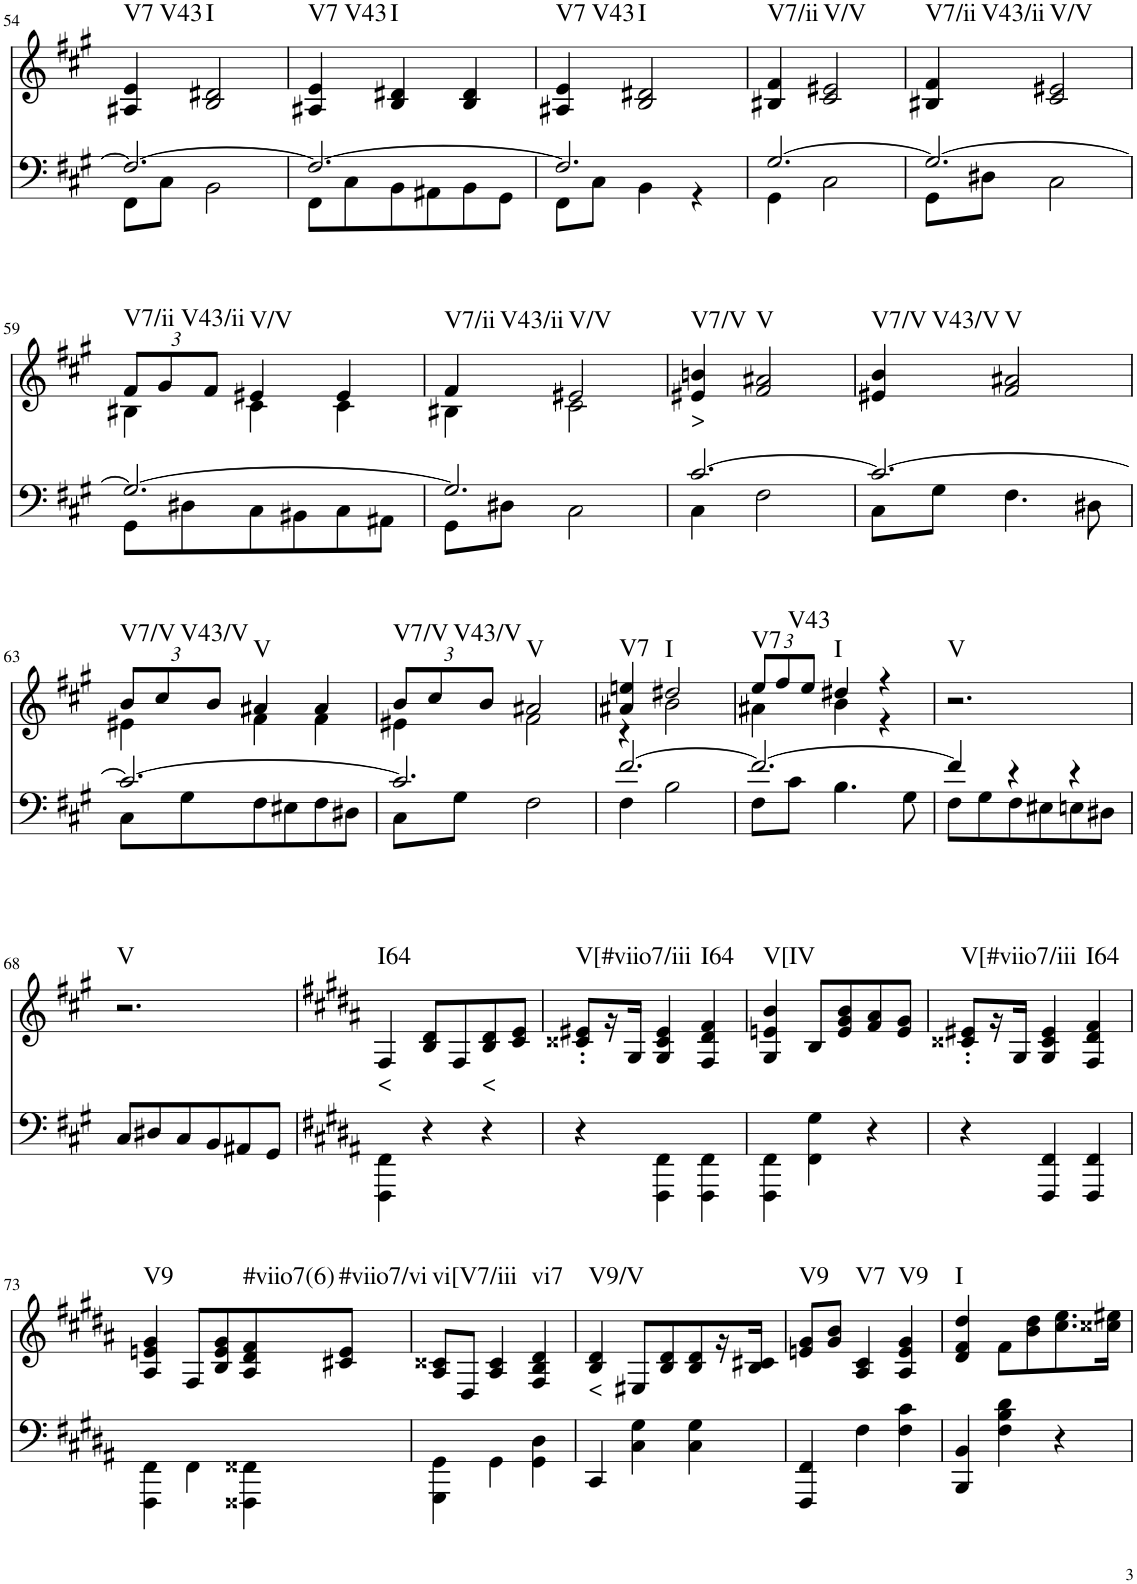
**kern	**kern	**text	**harte
*part2	*part1	*part1	*part1
*staff2	*staff1	*staff1	*
*I"Piano	*I"Piano	*	*
*I'Pno	*I'Pno	*	*
!!LO:PB:g=z
*clefF4	*clefG2	*	*
*k[f#c#g#]	*k[f#c#g#]	*	*
*M3/4	*M3/4	*	*
=54	=54	=54	=54
*^	*	*	*
!	!	!	!	!LO:H:n=1:kt=V7
!	!	!	!	!LO:H:n=2:kt=V43
2.F#/_	8FF#\L	4A#X/ 4e/	.	N N
.	8C#\J	.	.	.
!	!	!	!	!LO:H:kt=I
.	2BB\	2B/ 2d#X/	.	N
=55	=55	=55	=55	=55
!	!	!	!	!LO:H:n=1:kt=V7
!	!	!	!	!LO:H:n=2:kt=V43
2.F#/_	8FF#\L	4A#X/ 4e/	.	N N
.	8C#\	.	.	.
!	!	!	!	!LO:H:kt=I
.	8BB\	4B/ 4d#X/	.	N
.	8AA#X\	.	.	.
.	8BB\	4B/ 4d#/	.	.
.	8GG#\J	.	.	.
=56	=56	=56	=56	=56
!	!	!	!	!LO:H:n=1:kt=V7
!	!	!	!	!LO:H:n=2:kt=V43
2.F#/]	8FF#\L	4A#X/ 4e/	.	N N
.	8C#\J	.	.	.
!	!	!	!	!LO:H:kt=I
.	4BB\	2B/ 2d#X/	.	N
.	4r	.	.	.
=57	=57	=57	=57	=57
!	!	!	!	!LO:H:kt=V7/ii
[2.G#/	4GG#\	4B#X/ 4f#/	.	N
!	!	!	!	!LO:H:kt=V/V
.	2C#\	2c#/ 2e#X/	.	N
=58	=58	=58	=58	=58
!	!	!	!	!LO:H:n=1:kt=V7/ii
!	!	!	!	!LO:H:n=2:kt=V43/ii
2.G#/_	8GG#\L	4B#X/ 4f#/	.	N N
.	8D#X\J	.	.	.
!	!	!	!	!LO:H:kt=V/V
.	2C#\	2c#/ 2e#X/	.	N
!!LO:LB:g=z
=59	=59	=59	=59	=59
*	*	*Xbrackettup	*	*
*	*	*^	*	*
!	!	!	!	!	!LO:H:kt=V7/ii
2.G#/_	8GG#\L	12f#/L	4B#X\	.	N
!	!	!	!	!	!LO:H:kt=V43/ii
.	.	12g#/	.	.	N
.	8D#X\	.	.	.	.
.	.	12f#/J	.	.	.
!	!	!	!	!	!LO:H:kt=V/V
.	8C#\	4e#X/	4c#\	.	N
.	8BB#X\	.	.	.	.
.	8C#\	4e#/	4c#\	.	.
.	8AA#X\J	.	.	.	.
=60	=60	=60	=60	=60	=60
!	!	!	!	!	!LO:H:n=1:kt=V7/ii
!	!	!	!	!	!LO:H:n=2:kt=V43/ii
2.G#/]	8GG#\L	4f#/	4B#X\	.	N N
.	8D#X\J	.	.	.	.
!	!	!	!	!	!LO:H:kt=V/V
.	2C#\	2e#X/	2c#\	.	N
=61	=61	=61	=61	=61	=61
!	!	!	!	!LO:LY:b	!LO:H:kt=V7/V
*	*	*v	*v	*	*
[2.c#/	4C#\	4e#X/ 4bn/	>	N
!	!	!	!	!LO:H:kt=V
.	2F#\	2f#/ 2a#X/	.	N
=62	=62	=62	=62	=62
!	!	!	!	!LO:H:n=1:kt=V7/V
!	!	!	!	!LO:H:n=2:kt=V43/V
2.c#/_	8C#\L	4e#X/ 4b/	.	N N
.	8G#\J	.	.	.
!	!	!	!	!LO:H:kt=V
.	4.F#\	2f#/ 2a#X/	.	N
.	8D#X\	.	.	.
!!LO:LB:g=z
=63	=63	=63	=63	=63
*	*	*^	*	*
!	!	!	!	!	!LO:H:kt=V7/V
2.c#/_	8C#\L	12b/L	4e#X\	.	N
!	!	!	!	!	!LO:H:kt=V43/V
.	.	12cc#/	.	.	N
.	8G#\	.	.	.	.
.	.	12b/J	.	.	.
!	!	!	!	!	!LO:H:kt=V
.	8F#\	4a#X/	4f#\	.	N
.	8E#X\	.	.	.	.
.	8F#\	4a#/	4f#\	.	.
.	8D#X\J	.	.	.	.
=64	=64	=64	=64	=64	=64
!	!	!	!	!	!LO:H:kt=V7/V
2.c#/]	8C#\L	12b/L	4e#X\	.	N
!	!	!	!	!	!LO:H:kt=V43/V
.	.	12cc#/	.	.	N
.	8G#\J	.	.	.	.
.	.	12b/J	.	.	.
!	!	!	!	!	!LO:H:kt=V
.	2F#\	2a#X/	2f#\	.	N
=65	=65	=65	=65	=65	=65
!	!	!	!	!	!LO:H:kt=V7
[2.f#/	4F#\	4a#X/ 4een/	4r	.	N
!	!	!	!	!	!LO:H:kt=I
.	2B\	2dd#X/	2b\	.	N
=66	=66	=66	=66	=66	=66
!	!	!	!	!	!LO:H:kt=V7
2.f#/_	8F#\L	12ee/L	4a#X\	.	N
!	!	!	!	!	!LO:H:kt=V43
.	.	12ff#/	.	.	N
.	8c#\J	.	.	.	.
.	.	12ee/J	.	.	.
!	!	!	!	!	!LO:H:kt=I
.	4.B\	4dd#X/	4b\	.	N
.	.	4r	4r	.	.
.	8G#\	.	.	.	.
*	*	*v	*v	*	*
=67	=67	=67	=67	=67
!	!	!	!	!LO:H:kt=V
4f#/]	8F#\L	2.r	.	N
.	8G#\	.	.	.
4r	8F#\	.	.	.
.	8E#X\	.	.	.
4r	8En\	.	.	.
.	8D#X\J	.	.	.
!!LO:LB:g=z
=68	=68	=68	=68	=68
!	!	!	!	!LO:H:kt=V
*v	*v	*	*	*
8C#/L	2.r	.	N
8D#X/	.	.	.
8C#/	.	.	.
8BB/	.	.	.
8AA#X/	.	.	.
8GG#/J	.	.	.
=69	=69	=69	=69
*k[f#c#g#d#a#]	*k[f#c#g#d#a#]	*	*
!	!	!LO:LY:b	!LO:H:kt=I64
4FFF#\ 4FF#\	4F#/	<	N
4r	8B/ 8d#/L	.	.
.	8F#/	.	.
!	!	!LO:LY:b	!
4r	8B/ 8d#/	<	.
.	8c#/ 8e/J	.	.
=70	=70	=70	=70
!	!	!	!LO:H:kt=V[#viio7/iii
4r	8c##X/' 8e#X/'L	.	N
.	16r	.	.
.	16G#/JJ	.	.
4FFF#\ 4FF#\	4G#/ 4c##/ 4e#/	.	.
!	!	!	!LO:H:kt=I64
4FFF#\ 4FF#\	4F#/ 4d#/ 4f#/	.	N
=71	=71	=71	=71
!	!	!	!LO:H:kt=V[IV
4FFF#\ 4FF#\	4G#/ 4en/ 4b/	.	N
4FF#\ 4G#\	8B/L	.	.
.	8e/ 8g#/ 8b/	.	.
4r	8f#/ 8a#/	.	.
.	8e/ 8g#/J	.	.
=72	=72	=72	=72
!	!	!	!LO:H:kt=V[#viio7/iii
4r	8c##X/' 8e#X/'L	.	N
.	16r	.	.
.	16G#/JJ	.	.
4FFF#/ 4FF#/	4G#/ 4c##/ 4e#/	.	.
!	!	!	!LO:H:kt=I64
4FFF#/ 4FF#/	4F#/ 4d#/ 4f#/	.	N
!!LO:LB:g=z
=73	=73	=73	=73
!	!	!	!LO:H:kt=V9
4FFF#\ 4FF#\	4A#/ 4en/ 4g#/	.	N
4FF#\	8F#/L	.	.
.	8B/ 8e/ 8g#/	.	.
!	!	!	!LO:H:kt=#viio7(6)
4FFF##X\ 4FF##X\	8A#/ 8d#/ 8f#/	.	N
!	!	!	!LO:H:kt=#viio7/vi
.	8c#X/ 8e/J	.	N
=74	=74	=74	=74
!	!	!	!LO:H:kt=vi[V7/iii
4GGG#\ 4GG#\	8A#/ 8c##X/L	.	N
.	8D#/J	.	.
4GG#\	4A#/ 4c##/	.	.
!	!	!	!LO:H:kt=vi7
4GG#\ 4D#\	4F#/ 4B/ 4d#/	.	N
=75	=75	=75	=75
!	!	!LO:LY:b	!LO:H:kt=V9/V
4CC#/	4B/ 4d#/	<	N
4C#\ 4G#\	8E#X/L	.	.
.	8B/ 8d#/	.	.
4C#\ 4G#\	8B/ 8d#/	.	.
.	16r	.	.
.	16B/ 16c#X/JJ	.	.
=76	=76	=76	=76
!	!	!	!LO:H:kt=V9
4FFF#/ 4FF#/	8en/ 8g#/L	.	N
.	8g#/ 8b/J	.	.
!	!	!	!LO:H:kt=V7
4F#\	4A#/ 4c#/	.	N
!	!	!	!LO:H:kt=V9
4F#\ 4c#\	4A#/ 4e/ 4g#/	.	N
=77	=77	=77	=77
!	!	!	!LO:H:kt=I
4BBB/ 4BB/	4d#/ 4f#/ 4dd#/	.	N
4F#\ 4B\ 4d#\	8f#\L	.	.
.	8b\ 8dd#\	.	.
4r	8.cc#\ 8.ee\	.	.
.	16cc##X\ 16ee#X\Jk	.	.
=	=	=	=
*-	*-	*-	*-
